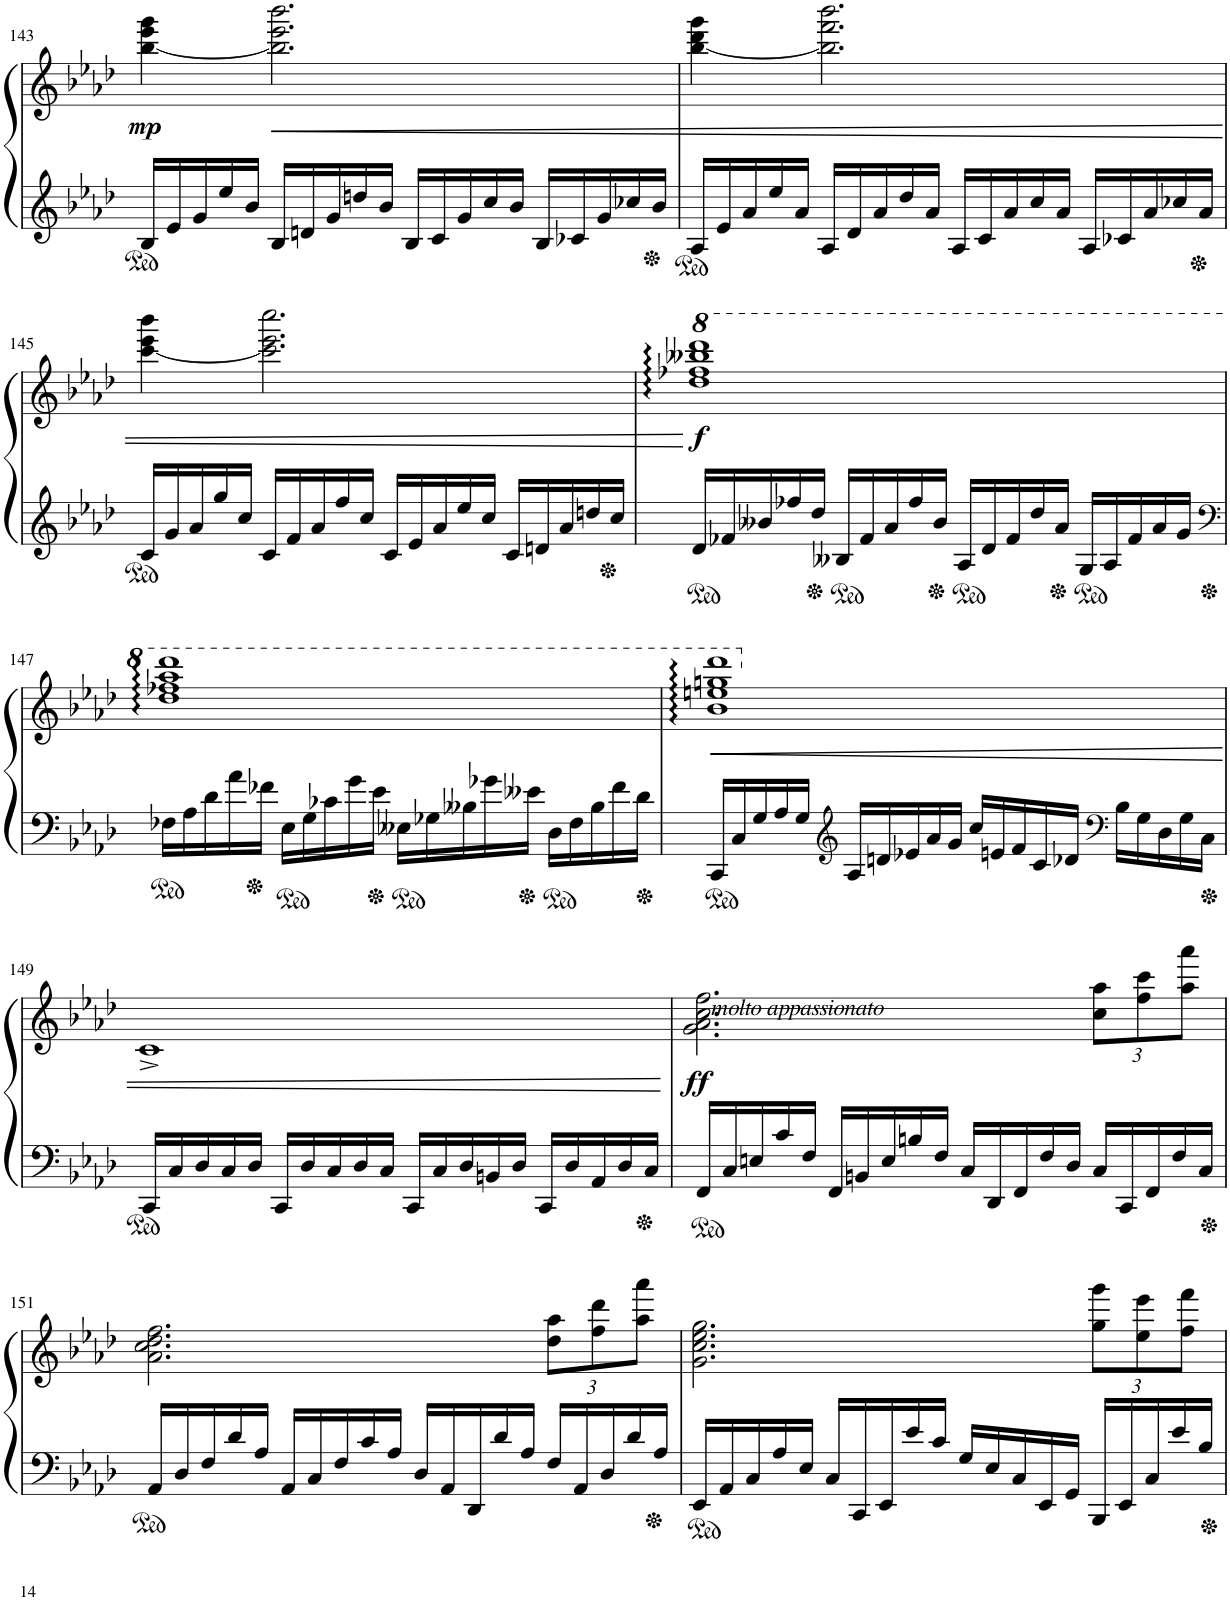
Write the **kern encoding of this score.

**kern	**kern	**dynam
*part1	*part1	*part1
*staff2	*staff1	*staff1/2
*I"Piano	*	*
*I'Pno.	*	*
!!LO:PB:g=z
*clefG2	*clefG2	*
*k[b-e-a-d-]	*k[b-e-a-d-]	*
*M4/4	*M4/4	*
*Xbrackettup	*	*
=143	=143	=143
!	!	!LO:DY:b
20B-/LL	[4bb-\ 4eee-\ 4ggg\	mp
20e-/	.	.
20g/	.	.
20ee-/	.	.
20b-/JJ	.	.
!	!	!LO:HP:b
20B-/LL	2.bb-\] 2.eee-\ 2.bbb-\	<
20dn/	.	.
20g/	.	.
20ddn/	.	.
20b-/JJ	.	.
20B-/LL	.	.
20c/	.	.
20g/	.	.
20cc/	.	.
20b-/JJ	.	.
20B-/LL	.	.
20c-X/	.	.
20g/	.	.
20cc-X/	.	.
20b-/JJ	.	.
=144	=144	=144
20A-/LL	[4bb-\ 4ddd-\ 4ggg\	.
20e-/	.	.
20a-/	.	.
20ee-/	.	.
20a-/JJ	.	.
20A-/LL	2.bb-\] 2.fff\ 2.bbb-\	.
20d-/	.	.
20a-/	.	.
20dd-/	.	.
20a-/JJ	.	.
20A-/LL	.	.
20c/	.	.
20a-/	.	.
20cc/	.	.
20a-/JJ	.	.
20A-/LL	.	.
20c-X/	.	.
20a-/	.	.
20cc-X/	.	.
20a-/JJ	.	.
!!LO:LB:g=z
=145	=145	=145
20c/LL	[4ccc\ 4eee-\ 4bbb-\	.
20g/	.	.
20a-/	.	.
20gg/	.	.
20cc/JJ	.	.
20c/LL	2.ccc\] 2.eee-\ 2.cccc\	.
20f/	.	.
20a-/	.	.
20ff/	.	.
20cc/JJ	.	.
20c/LL	.	.
20e-/	.	.
20a-/	.	.
20ee-/	.	.
20cc/JJ	.	.
20c/LL	.	.
20dn/	.	.
20a-/	.	.
20ddn/	.	.
20cc/JJ	.	.
.	.	[
=146	=146	=146
*	*8va	*
!	!	!LO:DY:b
20d-/LL	1ddd- 1fff-X 1bbb--X 1dddd-	f
20f-X/	.	.
20b--X/	.	.
20ff-X/	.	.
20dd-/JJ	.	.
20B--X/LL	.	.
20f-/	.	.
20a-/	.	.
20ff-/	.	.
20b--/JJ	.	.
20A-/LL	.	.
20d-/	.	.
20f-/	.	.
20dd-/	.	.
20a-/JJ	.	.
20G/LL	.	.
20A-/	.	.
20f-/	.	.
20a-/	.	.
20g/JJ	.	.
!!LO:LB:g=z
=147	=147	=147
*clefF4	*	*
20F-X\LL	1ddd- 1fff-X 1aaa- 1dddd-	.
20A-\	.	.
20d-\	.	.
20a-\	.	.
20f-X\JJ	.	.
20E-\LL	.	.
20G\	.	.
20c-X\	.	.
20g\	.	.
20e-\JJ	.	.
20E--X\LL	.	.
20G-X\	.	.
20B--X\	.	.
20g-X\	.	.
20e--X\JJ	.	.
20D-\LL	.	.
20F-\	.	.
20B--\	.	.
20f-\	.	.
20d-\JJ	.	.
=148	=148	=148
!	!	!LO:HP:b
20CC/LL	1bb- 1eeen 1gggn 1dddd-	<
20C/	.	.
20G/	.	.
20A-/	.	.
20G/JJ	.	.
*clefG2	*	*
20A-/LL	.	.
20dn/	.	.
20e-X/	.	.
20a-/	.	.
20g/JJ	.	.
20cc/LL	.	.
20en/	.	.
20f/	.	.
20c/	.	.
20d-X/JJ	.	.
*clefF4	*	*
20B-\LL	.	.
20G\	.	.
20D-\	.	.
20G\	.	.
20C\JJ	.	.
!!LO:LB:g=z
=149	=149	=149
*	*X8va	*
20CC/LL	1c^	.
20C/	.	.
20D-/	.	.
20C/	.	.
20D-/JJ	.	.
20CC/LL	.	.
20D-/	.	.
20C/	.	.
20D-/	.	.
20C/JJ	.	.
20CC/LL	.	.
20C/	.	.
20D-/	.	.
20BBn/	.	.
20D-/JJ	.	.
20CC/LL	.	.
20D-/	.	.
20AA-/	.	.
20D-/	.	.
20C/JJ	.	.
.	.	[
=150	=150	=150
!	!LO:TX:b:i:t=molto appassionato	!
!	!	!LO:DY:b
20FF/LL	2.g\ 2.a-\ 2.cc\ 2.ff\	ff
20C/	.	.
20En/	.	.
20c/	.	.
20F/JJ	.	.
20FF/LL	.	.
20BBn/	.	.
20E/	.	.
20Bn/	.	.
20F/JJ	.	.
20C/LL	.	.
20DD-/	.	.
20FF/	.	.
20F/	.	.
20D-/JJ	.	.
*	*Xbrackettup	*
20C/LL	12cc\ 12aa-\L	.
20CC/	.	.
.	12ff\ 12ccc\	.
20FF/	.	.
20F/	.	.
.	12aa-\ 12aaa-\J	.
20C/JJ	.	.
!!LO:LB:g=z
=151	=151	=151
20AA-/LL	2.a-\ 2.cc\ 2.dd-\ 2.ff\	.
20D-/	.	.
20F/	.	.
20d-/	.	.
20A-/JJ	.	.
20AA-/LL	.	.
20C/	.	.
20F/	.	.
20c/	.	.
20A-/JJ	.	.
20D-/LL	.	.
20AA-/	.	.
20DD-/	.	.
20d-/	.	.
20A-/JJ	.	.
20F/LL	12dd-\ 12aa-\L	.
20AA-/	.	.
.	12ff\ 12ddd-\	.
20D-/	.	.
20d-/	.	.
.	12aa-\ 12aaa-\J	.
20A-/JJ	.	.
=152	=152	=152
20EE-/LL	2.g\ 2.cc\ 2.ee-\ 2.gg\	.
20AA-/	.	.
20C/	.	.
20A-/	.	.
20E-/JJ	.	.
20C/LL	.	.
20CC/	.	.
20EE-/	.	.
20e-/	.	.
20c/JJ	.	.
20G/LL	.	.
20E-/	.	.
20C/	.	.
20EE-/	.	.
20GG/JJ	.	.
20BBB-/LL	12gg\ 12ggg\L	.
20EE-/	.	.
.	12ee-\ 12eee-\	.
20C/	.	.
20e-/	.	.
.	12ff\ 12fff\J	.
20B-/JJ	.	.
=	=	=
*-	*-	*-
